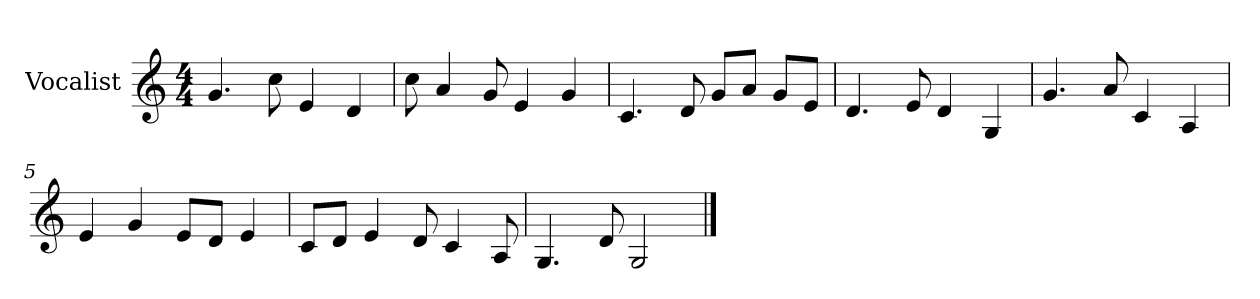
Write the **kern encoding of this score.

**kern
*part1
*staff1
*I"Vocalist
*k[]
*C:
*M4/4
=
4.g
8cc
4e
4d
=1
8cc
4a
8g
4e
4g
=2
4.c
8d
8gL
8aJ
8gL
8eJ
=3
4.d
8e
4d
4G
=4
4.g
8a
4c
4A
=5
4e
4g
8eL
8dJ
4e
=6
8cL
8dJ
4e
8d
4c
8A
=7
4.G
8d
2G
==
*-
